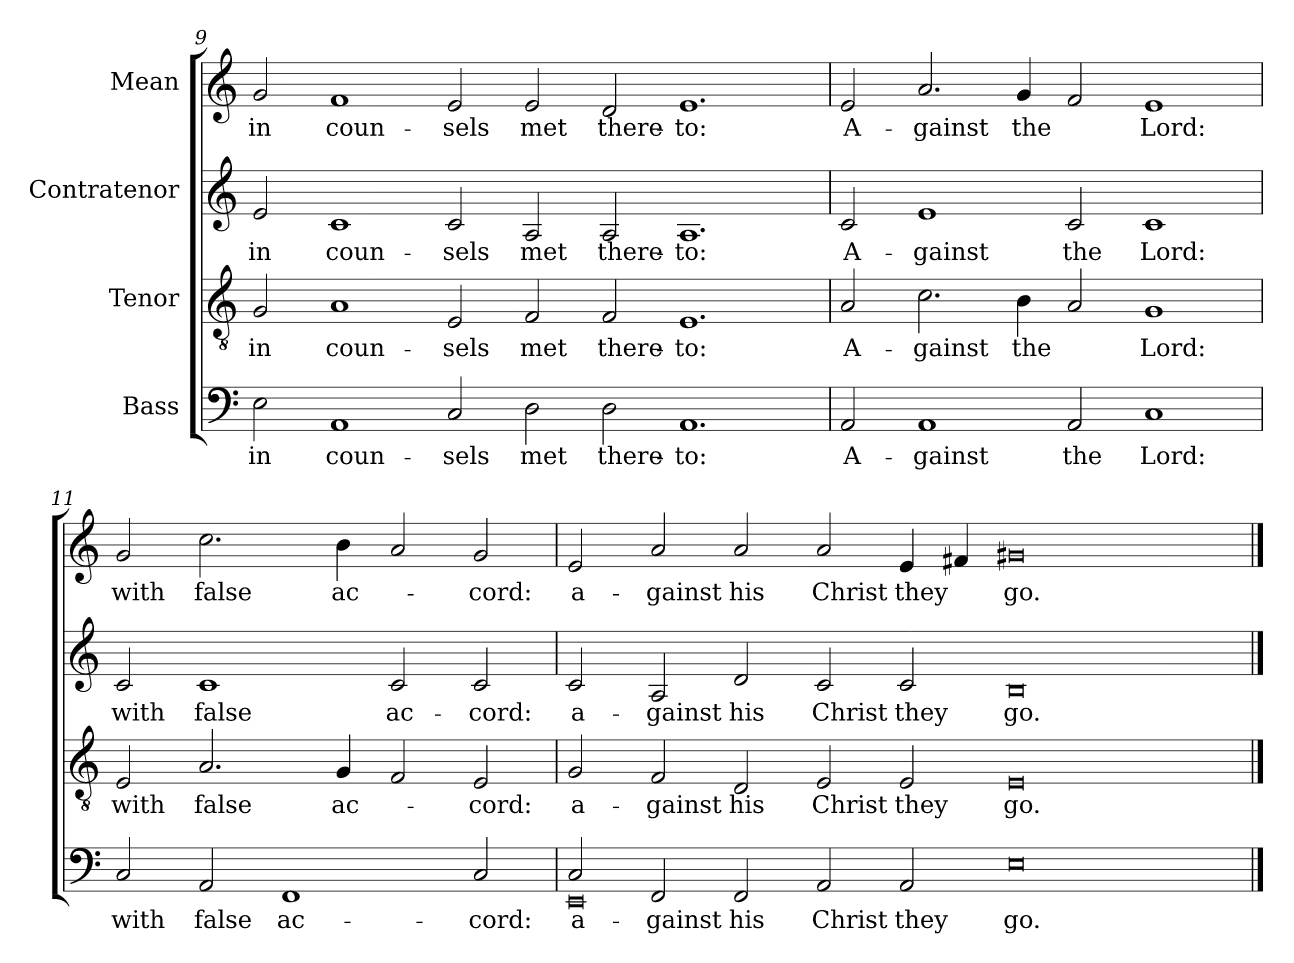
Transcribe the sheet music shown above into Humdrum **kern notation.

**kern	**text	**kern	**text	**kern	**text	**kern	**text
*part4	*part4	*part3	*part3	*part2	*part2	*part1	*part1
*staff4	*staff4	*staff3	*staff3	*staff2	*staff2	*staff1	*staff1
*I"Bass	*	*I"Tenor	*	*I"Contratenor	*	*I"Mean	*
!!LO:PB:g=z
*clefF4	*	*clefGv2	*	*clefG2	*	*clefG2	*
*k[]	*	*k[]	*	*k[]	*	*k[]	*
*C:	*	*C:	*	*C:	*	*C:	*
=9	=9	=9	=9	=9	=9	=9	=9
!	!LO:LY:b	!	!LO:LY:b	!	!LO:LY:b	!	!LO:LY:b
2E\	in	2G/	in	2e/	in	2g/	in
!	!LO:LY:b	!	!LO:LY:b	!	!LO:LY:b	!	!LO:LY:b
1AA	coun-	1A	coun-	1c	coun-	1f	coun-
!	!LO:LY:b	!	!LO:LY:b	!	!LO:LY:b	!	!LO:LY:b
2C/	-sels	2E/	-sels	2c/	-sels	2e/	-sels
!	!LO:LY:b	!	!LO:LY:b	!	!LO:LY:b	!	!LO:LY:b
2D\	met	2F/	met	2A/	met	2e/	met
!	!LO:LY:b	!	!LO:LY:b	!	!LO:LY:b	!	!LO:LY:b
2D\	there-	2F/	there-	2A/	there-	2d/	there-
!	!LO:LY:b	!	!LO:LY:b	!	!LO:LY:b	!	!LO:LY:b
1.AA	-to:	1.E	-to:	1.A	-to:	1.e	-to:
=10	=10	=10	=10	=10	=10	=10	=10
!	!LO:LY:b	!	!LO:LY:b	!	!LO:LY:b	!	!LO:LY:b
2AA/	A-	2A/	A-	2c/	A-	2e/	A-
!	!LO:LY:b	!	!LO:LY:b	!	!LO:LY:b	!	!LO:LY:b
1AA	-gainst	2.c\	-gainst	1e	-gainst	2.a/	-gainst
!	!	!	!LO:LY:b	!	!	!	!LO:LY:b
.	.	4B\	the	.	.	4g/	the
!	!LO:LY:b	!	!	!	!LO:LY:b	!	!
2AA/	the	2A/	.	2c/	the	2f/	.
!	!LO:LY:b	!	!LO:LY:b	!	!LO:LY:b	!	!LO:LY:b
1C	Lord:	1G	Lord:	1c	Lord:	1e	Lord:
!!LO:LB:g=z
=11	=11	=11	=11	=11	=11	=11	=11
!	!LO:LY:b	!	!LO:LY:b	!	!LO:LY:b	!	!LO:LY:b
2C/	with	2E/	with	2c/	with	2g/	with
!	!LO:LY:b	!	!LO:LY:b	!	!LO:LY:b	!	!LO:LY:b
2AA/	false	2.A/	false	1c	false	2.cc\	false
!	!LO:LY:b	!	!	!	!	!	!
1FF	ac-	.	.	.	.	.	.
!	!	!	!LO:LY:b	!	!	!	!LO:LY:b
.	.	4G/	ac-	.	.	4b\	ac-
!	!	!	!	!	!LO:LY:b	!	!
.	.	2F/	.	2c/	ac-	2a/	.
!	!LO:LY:b	!	!LO:LY:b	!	!LO:LY:b	!	!LO:LY:b
2C/	-cord:	2E/	-cord:	2c/	-cord:	2g/	-cord:
=12	=12	=12	=12	=12	=12	=12	=12
!	!LO:LY:b	!	!LO:LY:b	!	!LO:LY:b	!	!LO:LY:b
*^	*	*	*	*	*	*	*
2C/	0EE	a-	2G/	a-	2c/	a-	2e/	a-
!	!	!LO:LY:b	!	!LO:LY:b	!	!LO:LY:b	!	!LO:LY:b
2FF/	.	-gainst	2F/	-gainst	2A/	-gainst	2a/	-gainst
!	!	!LO:LY:b	!	!LO:LY:b	!	!LO:LY:b	!	!LO:LY:b
2FF/	.	his	2D/	his	2d/	his	2a/	his
!	!	!LO:LY:b	!	!LO:LY:b	!	!LO:LY:b	!	!LO:LY:b
2AA/	.	Christ	2E/	Christ	2c/	Christ	2a/	Christ
!	!	!LO:LY:b	!	!LO:LY:b	!	!LO:LY:b	!	!LO:LY:b
2AA/	1ryy	they	2E/	they	2c/	they	4e/	they
.	.	.	.	.	.	.	4f#X/	.
!	!	!LO:LY:b	!	!LO:LY:b	!	!LO:LY:b	!	!LO:LY:b
0E	.	go.	0E	go.	0B	go.	0g#X	go.
.	1.ryy	.	.	.	.	.	.	.
*v	*v	*	*	*	*	*	*	*
==	==	==	==	==	==	==	==
*-	*-	*-	*-	*-	*-	*-	*-
